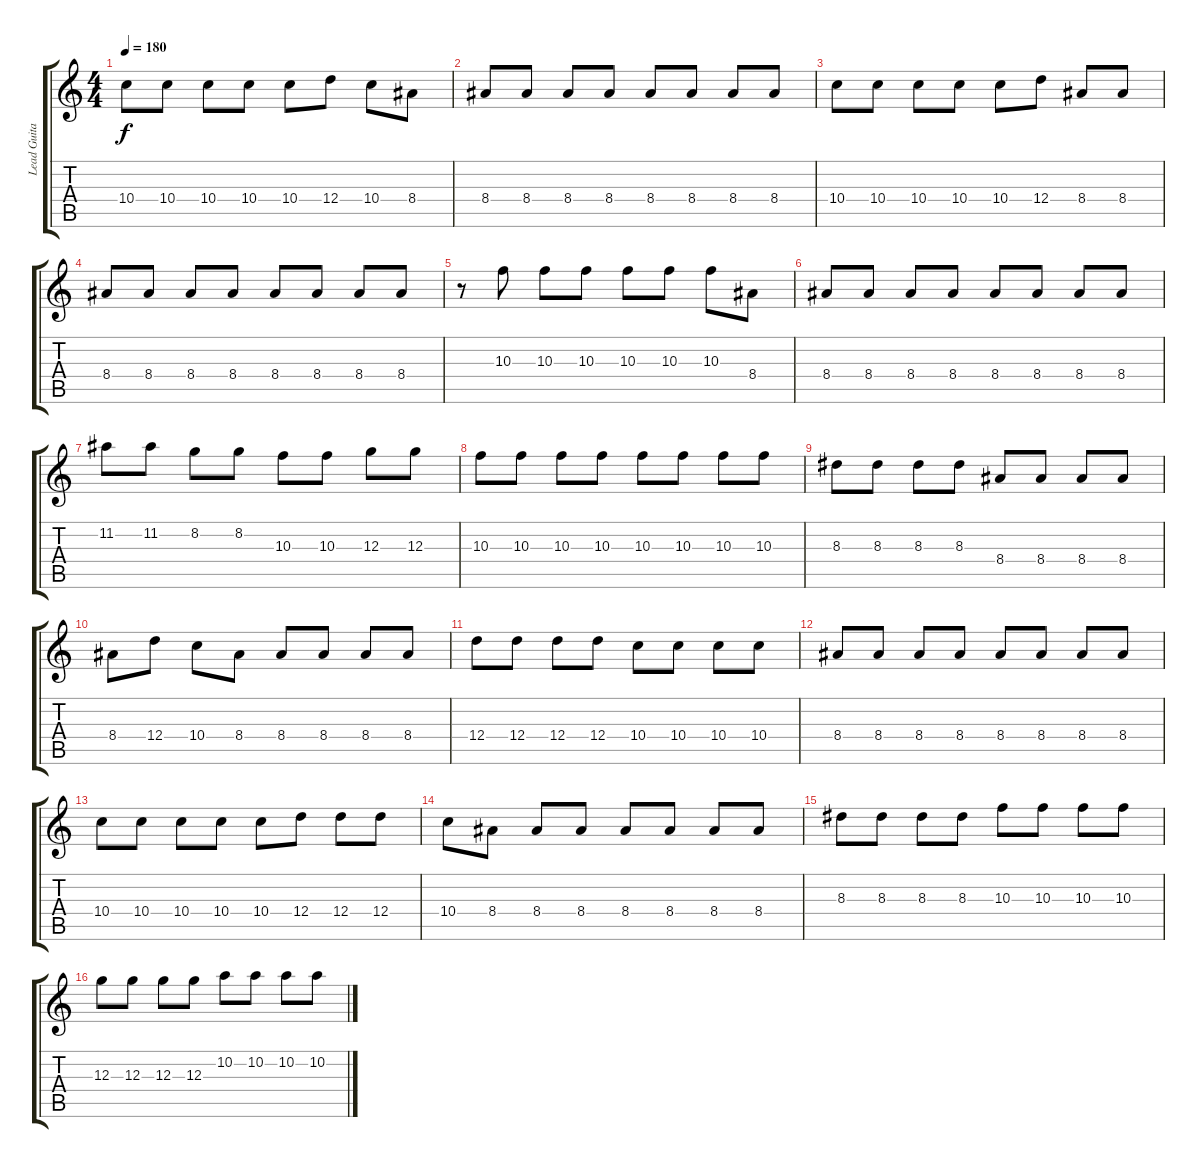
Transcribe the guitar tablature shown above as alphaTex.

\track ("Lead Guitar" "Lead Guita") {instrument overdrivenguitar}
\staff {score tabs}
\tuning (E4 B3 G3 D3 A2 E2) {hide}
\ts (4 4)
\tempo 180
\clef g2
\ks c
10.4.8{dy f} 10.4.8 10.4.8 10.4.8 10.4.8 12.4.8 10.4.8 8.4.8 |
8.4.8 8.4.8 8.4.8 8.4.8 8.4.8 8.4.8 8.4.8 8.4.8 |
10.4.8 10.4.8 10.4.8 10.4.8 10.4.8 12.4.8 8.4.8 8.4.8 |
8.4.8 8.4.8 8.4.8 8.4.8 8.4.8 8.4.8 8.4.8 8.4.8 |
r.8 10.3.8 10.3.8 10.3.8 10.3.8 10.3.8 10.3.8 8.4.8 |
8.4.8 8.4.8 8.4.8 8.4.8 8.4.8 8.4.8 8.4.8 8.4.8 |
11.2.8 11.2.8 8.2.8 8.2.8 10.3.8 10.3.8 12.3.8 12.3.8 |
10.3.8 10.3.8 10.3.8 10.3.8 10.3.8 10.3.8 10.3.8 10.3.8 |
8.3.8 8.3.8 8.3.8 8.3.8 8.4.8 8.4.8 8.4.8 8.4.8 |
8.4.8 12.4.8 10.4.8 8.4.8 8.4.8 8.4.8 8.4.8 8.4.8 |
12.4.8 12.4.8 12.4.8 12.4.8 10.4.8 10.4.8 10.4.8 10.4.8 |
8.4.8 8.4.8 8.4.8 8.4.8 8.4.8 8.4.8 8.4.8 8.4.8 |
10.4.8 10.4.8 10.4.8 10.4.8 10.4.8 12.4.8 12.4.8 12.4.8 |
10.4.8 8.4.8 8.4.8 8.4.8 8.4.8 8.4.8 8.4.8 8.4.8 |
8.3.8 8.3.8 8.3.8 8.3.8 10.3.8 10.3.8 10.3.8 10.3.8 |
12.3.8 12.3.8 12.3.8 12.3.8 10.2.8 10.2.8 10.2.8 10.2.8
